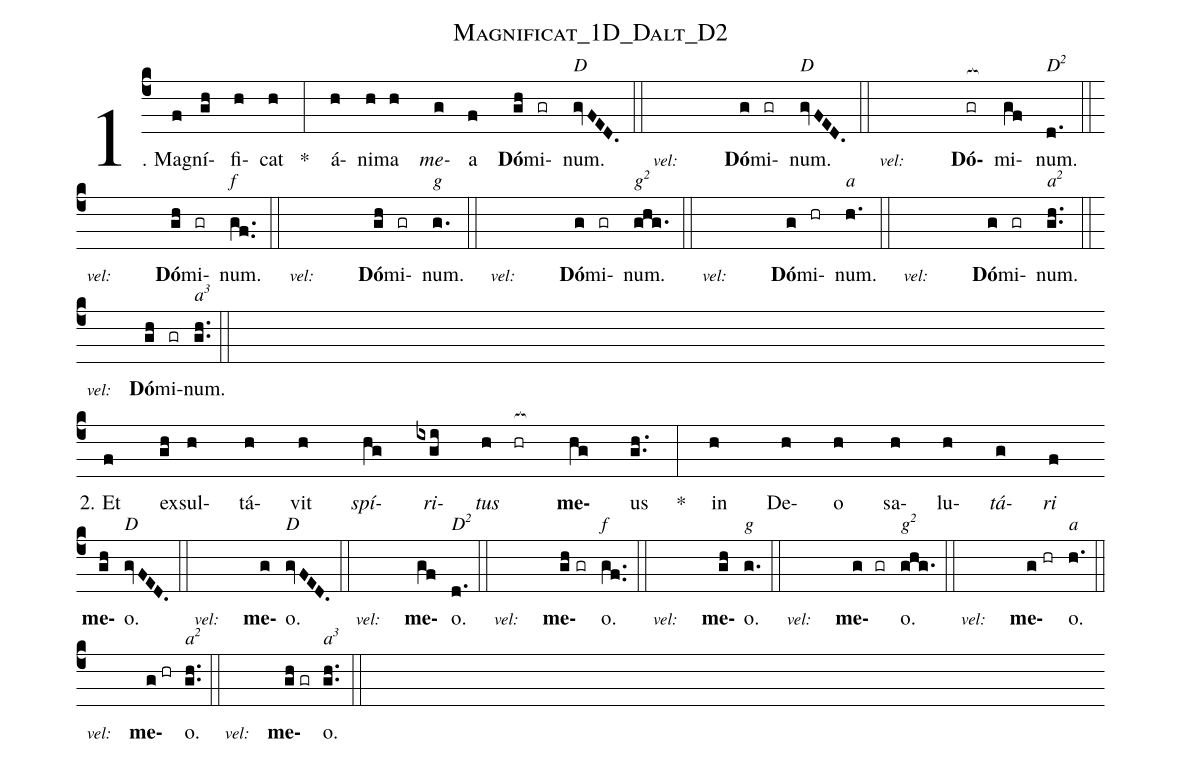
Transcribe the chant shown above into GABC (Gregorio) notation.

name:Magnificat_1D_Dalt_D2;
%%
(c4) 1. Ma(f)gní(gh)fi(h)cat(h) * (:) á(h)ni(h)ma(h) <i>me</i>(g)a(f) <b>Dó</b>(gh)mi(gr)num.<alt>D</alt>(gv!/F0E0D0.) (::)

<eu> <v>\footnotesize\textit{vel:}</v> (////) <b>Dó</b>(g)mi(gr)num.<alt>D</alt>(gv!/F0E0D0.) (::)

<eu> <v>\footnotesize\textit{vel:}</v> (////) <b>Dó</b>(gr[ocb:1{])mi(gf[ocb:0}])num.</eu><alt>D\textsuperscript{2}</alt>(d.) (::)
<eu> <v>\footnotesize\textit{vel:}</v> (////) <b>Dó</b>(gh)mi(gr)num.</eu><alt>f</alt>(gf..) (::)
<eu> <v>\footnotesize\textit{vel:}</v> (////) <b>Dó</b>(gh)mi(gr)num.</eu><alt>g</alt>(g.) (::)
<eu> <v>\footnotesize\textit{vel:}</v> (////) <b>Dó</b>(g)mi(gr)num.</eu><alt>g\textsuperscript{2}</alt>(ghg.) (::)

<eu> <v>\footnotesize\textit{vel:}</v> (////) <b>Dó</b>(g)mi(hr)num.</eu><alt>a</alt>(h.) (::)

<eu> <v>\footnotesize\textit{vel:}</v> (////) <b>Dó</b>(g)mi(gr)num.</eu><alt>a\textsuperscript{2}</alt>(gh..) (::)

<eu> <v>\footnotesize\textit{vel:}</v> (////) <b>Dó</b>(gh)mi(gr)num.</eu><alt>a\textsuperscript{3}</alt>(gh..) (::) (Z-)

2. Et(f) ex(gh)sul(h)tá(h)vit(h) <i>spí</i>(hg)<i>ri</i>(ixgi)<i>tus</i>(h hr[ocb:1{]) <b>me</b>(hg[ocb:0}])us(gh..) *(:) in(h) De(h)o(h) sa(h)lu(h)<i>tá</i>(g)<i>ri</i>(f) (z-) <b>me</b>(gh)o.<alt>D</alt>(gv/FED.) (::)

<eu> <v>\footnotesize\textit{vel:}</v> (////) <b>me</b>(g)o.</eu><alt>D</alt>(gv/FED.) (::)

<eu> <v>\footnotesize\textit{vel:}</v> (////) <b>me</b>(gf)o.</eu><alt>D\textsuperscript{2}</alt>(d.) (::)

<eu> <v>\footnotesize\textit{vel:}</v> (////) <b>me</b>(gh//gr)o.</eu><alt>f</alt>(gf..) (::)

<eu> <v>\footnotesize\textit{vel:}</v> (////)  <b>me</b>(gh)o.</eu><alt>g</alt>(g.) (::)

<eu> <v>\footnotesize\textit{vel:}</v> (////) <b>me</b>(g gr)o.</eu><alt>g\textsuperscript{2}</alt>(ghg.) (::)

<eu> <v>\footnotesize\textit{vel:}</v> (////) <b>me</b>(g//hr)o.</eu><alt>a</alt>(h.) (::)

<eu> <v>\footnotesize\textit{vel:}</v> (////) <b>me</b>(g//hr)o.</eu><alt>a\textsuperscript{2}</alt>(gh..) (::)

<eu> <v>\footnotesize\textit{vel:} </v>(////) <b>me</b>(gh//gr)o.</eu><alt>a\textsuperscript{3}</alt>(gh..) (::)
